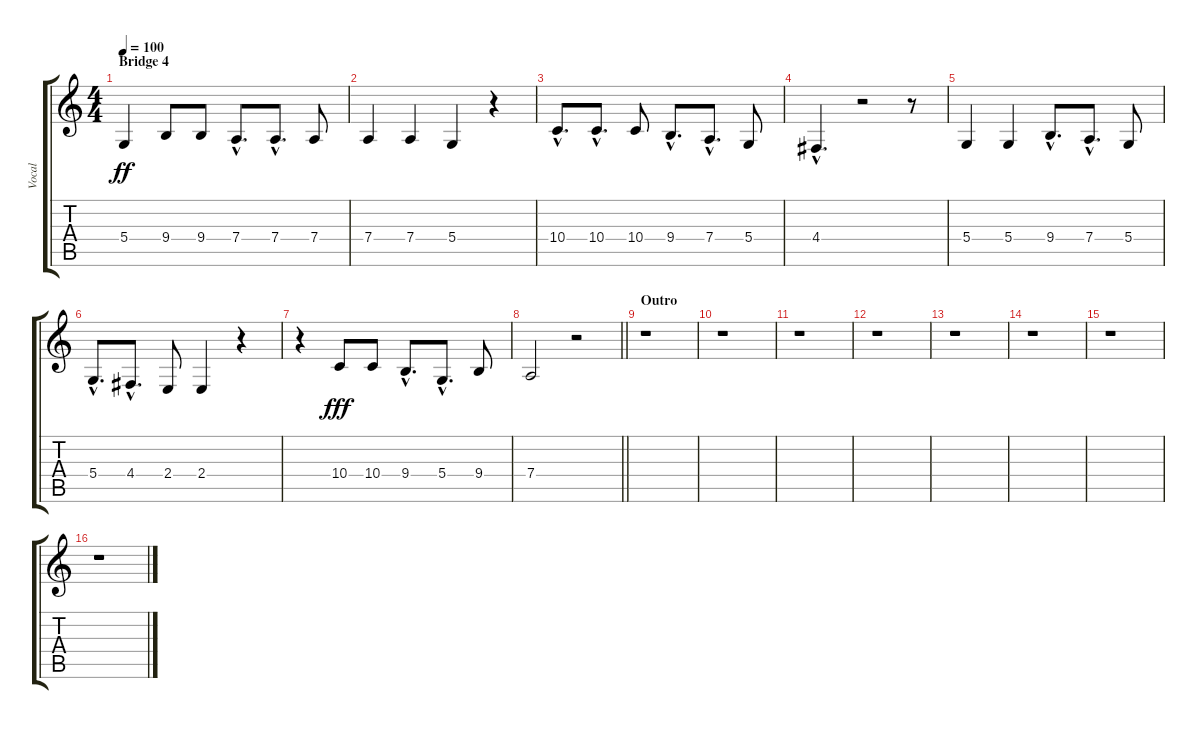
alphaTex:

\track ("Vocal" "Vocal") {instrument tenorsax}
\staff {score tabs}
\tuning (E4 B3 G3 D3 A2 E2) {hide}
\ts (4 4)
\section ("" "Bridge 4")
\tempo 100
\clef g2
\ks c
5.4.4{dy ff} 9.4.8 9.4.8 7.4{hac}.8{d} 7.4{hac}.8{d} 7.4.8 |
7.4.4 7.4.4 5.4.4 r.4 |
10.4{hac}.8{d} 10.4{hac}.8{d} 10.4.8 9.4{hac}.8{d} 7.4{hac}.8{d} 5.4.8 |
4.4{hac}.4{d} r.2 r.8 |
5.4.4 5.4.4 9.4{hac}.8{d} 7.4{hac}.8{d} 5.4.8 |
5.4{hac}.8{d} 4.4{hac}.8{d} 2.4.8 2.4.4 r.4 |
r.4 10.4.8{dy fff} 10.4.8 9.4{hac}.8{d} 5.4{hac}.8{d} 9.4.8 |
\barLineRight lightlight
7.4.2 r.2 |
\section ("" "Outro")
r.1 |
r.1 |
r.1 |
r.1 |
r.1 |
r.1 |
r.1 |
r.1
